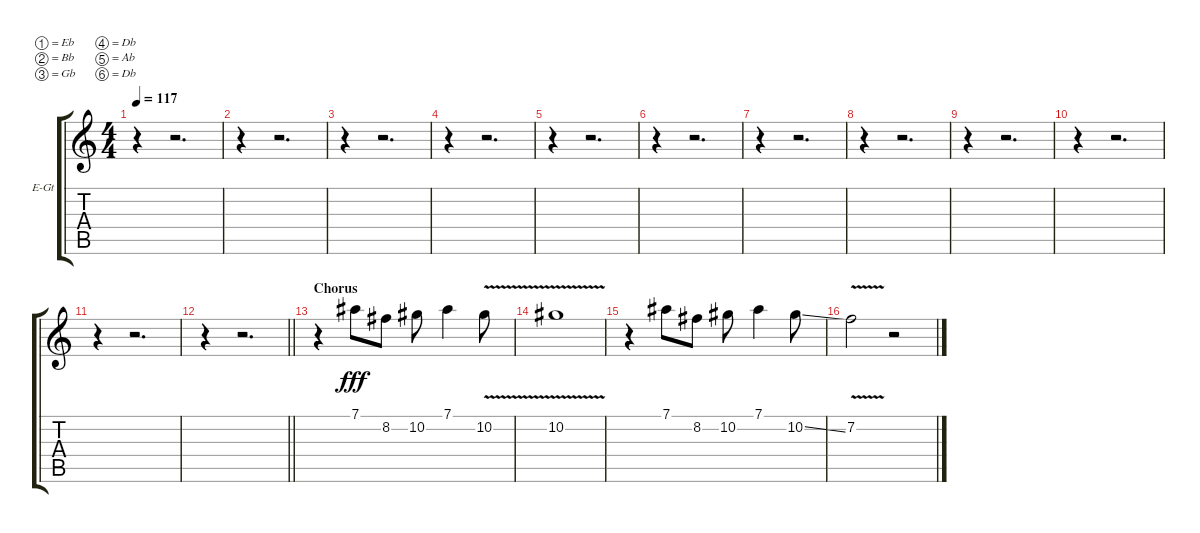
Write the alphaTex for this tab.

\bracketExtendMode groupsimilarinstruments
\firstSystemTrackNameOrientation horizontal
\otherSystemsTrackNameOrientation horizontal
\track ("Harmony Guitar" "E-Gt") {instrument distortionguitar}
\staff {score tabs}
\tuning (Eb4 Bb3 Gb3 Db3 Ab2 Db2)
\ts (4 4)
\tempo 117
\clef g2
\ks c
r.4{dy fff} r.2{d} |
r.4 r.2{d} |
r.4 r.2{d} |
r.4 r.2{d} |
r.4 r.2{d} |
r.4 r.2{d} |
r.4 r.2{d} |
r.4 r.2{d} |
r.4 r.2{d} |
r.4 r.2{d} |
r.4 r.2{d} |
\barLineRight lightlight
r.4 r.2{d} |
\section ("" "Chorus")
r.4 7.1.8 8.2.8 10.2.8 7.1.4 10.2{v}.8 |
10.2{v}.1 |
r.4 7.1.8 8.2.8 10.2.8 7.1.4 10.2{ss}.8 |
7.2{v}.2 r.2
